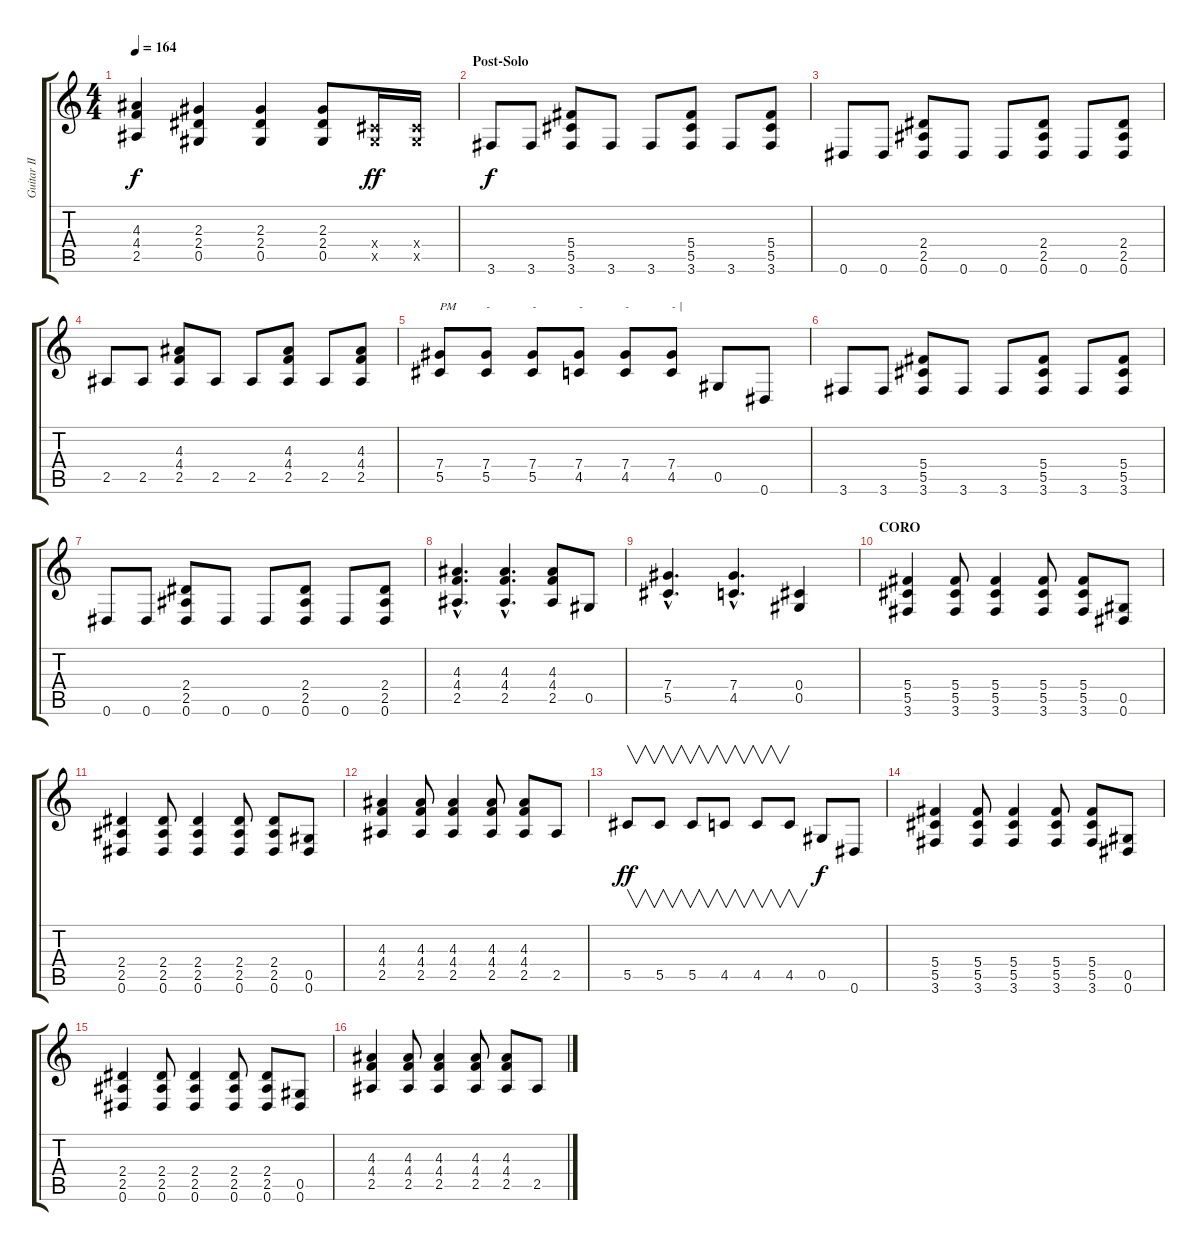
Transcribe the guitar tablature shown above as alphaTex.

\track ("Guitar II" "Guitar II") {instrument distortionguitar}
\staff {score tabs}
\tuning (Eb4 Bb3 Gb3 Db3 Ab2 Eb2) {hide}
\ts (4 4)
\tempo 164
\clef g2
\ks c
(4.3{t} 4.4{t} 2.5{t}).4{dy f} (2.3 2.4 0.5).4 (2.3 2.4 0.5).4 (2.3 2.4 0.5).8 (0.4{x} 0.5{x}).16{dy ff} (0.4{x} 0.5{x}).16 |
\section ("" "Post-Solo")
3.6.8{dy f} 3.6.8 (5.4 5.5 3.6).8 3.6.8 3.6.8 (5.4 5.5 3.6).8 3.6.8 (5.4 5.5 3.6).8 |
0.6.8 0.6.8 (2.4 2.5 0.6).8 0.6.8 0.6.8 (2.4 2.5 0.6).8 0.6.8 (2.4 2.5 0.6).8 |
2.5.8 2.5.8 (4.3 4.4 2.5).8 2.5.8 2.5.8 (4.3 4.4 2.5).8 2.5.8 (4.3 4.4 2.5).8 |
(7.4 5.5).8{txt "PM"} (7.4 5.5).8{txt "-"} (7.4 5.5).8{txt "-"} (7.4 4.5).8{txt "-"} (7.4 4.5).8{txt "-"} (7.4 4.5).8{txt "- |"} 0.5.8 0.6.8 |
3.6.8 3.6.8 (5.4 5.5 3.6).8 3.6.8 3.6.8 (5.4 5.5 3.6).8 3.6.8 (5.4 5.5 3.6).8 |
0.6.8 0.6.8 (2.4 2.5 0.6).8 0.6.8 0.6.8 (2.4 2.5 0.6).8 0.6.8 (2.4 2.5 0.6).8 |
(4.3{hac} 4.4{hac} 2.5{hac}).4{d} (4.3{hac} 4.4{hac} 2.5{hac}).4{d} (4.3 4.4 2.5).8 0.5.8 |
(7.4{hac} 5.5{hac}).4{d} (7.4{hac} 4.5{hac}).4{d} (0.4 0.5).4 |
\section ("" "CORO")
(5.4 5.5 3.6).4 (5.4 5.5 3.6).8 (5.4 5.5 3.6).4 (5.4 5.5 3.6).8 (5.4 5.5 3.6).8 (0.5 0.6).8 |
(2.4 2.5 0.6).4 (2.4 2.5 0.6).8 (2.4 2.5 0.6).4 (2.4 2.5 0.6).8 (2.4 2.5 0.6).8 (0.5 0.6).8 |
(4.3 4.4 2.5).4 (4.3 4.4 2.5).8 (4.3 4.4 2.5).4 (4.3 4.4 2.5).8 (4.3 4.4 2.5).8 2.5.8 |
5.5.8{v dy ff} 5.5.8{v} 5.5.8{v} 4.5.8{v} 4.5.8{v} 4.5.8{v} 0.5.8{dy f} 0.6.8 |
(5.4 5.5 3.6).4 (5.4 5.5 3.6).8 (5.4 5.5 3.6).4 (5.4 5.5 3.6).8 (5.4 5.5 3.6).8 (0.5 0.6).8 |
(2.4 2.5 0.6).4 (2.4 2.5 0.6).8 (2.4 2.5 0.6).4 (2.4 2.5 0.6).8 (2.4 2.5 0.6).8 (0.5 0.6).8 |
(4.3 4.4 2.5).4 (4.3 4.4 2.5).8 (4.3 4.4 2.5).4 (4.3 4.4 2.5).8 (4.3 4.4 2.5).8 2.5.8
